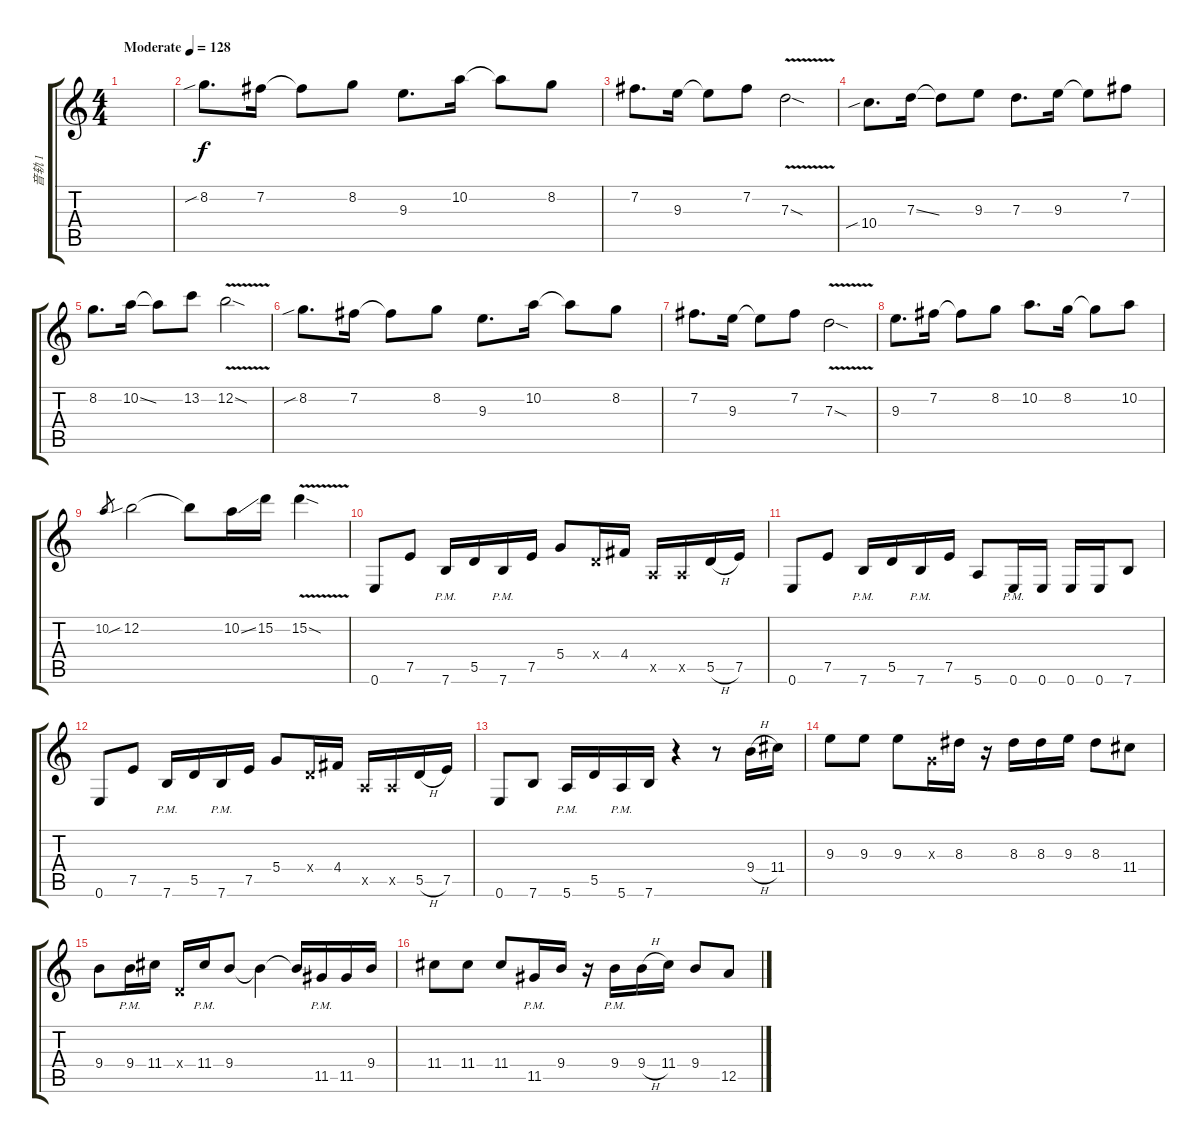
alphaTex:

\track ("音轨 1" "音轨 1") {instrument distortionguitar}
\staff {score tabs}
\tuning (E4 B3 G3 D3 A2 E2) {hide}
\ts (4 4)
\tempo (128 "Moderate")
\clef g2
\ks c
|
8.2{sib}.8{d} 7.2.16 7.2{t}.8 8.2.8 9.3.8{d} 10.2.16 10.2{t}.8 8.2.8 |
7.2.8{d} 9.3.16 9.3{t}.8 7.2.8 7.3{v sod}.2 |
10.4{sib}.8{d} 7.3{ss}.16 7.3{t}.8 9.3.8 7.3.8{d} 9.3.16 9.3{t}.8 7.2.8 |
8.2.8{d} 10.2{ss}.16 10.2{t}.8 13.2.8 12.2{v sod}.2 |
8.2{sib}.8{d} 7.2.16 7.2{t}.8 8.2.8 9.3.8{d} 10.2.16 10.2{t}.8 8.2.8 |
7.2.8{d} 9.3.16 9.3{t}.8 7.2.8 7.3{v sod}.2 |
9.3.8{d} 7.2.16 7.2{t}.8 8.2.8 10.2.8{d} 8.2.16 8.2{t}.8 10.2.8 |
10.2.8{gr} 12.2{sib}.2 12.2{t}.8 10.2{ss}.16 15.2.16 15.2{v sod}.4 |
0.6.8 7.5.8 7.6{pm}.16 5.5.16 7.6{pm}.16 7.5.16 5.4.8 0.4{x}.16 4.4.16 0.5{x}.16 0.5{x}.16 5.5{h}.16 7.5.16 |
0.6.8 7.5.8 7.6{pm}.16 5.5.16 7.6{pm}.16 7.5.16 5.6.8 0.6{pm}.16 0.6.16 0.6.16 0.6.16 7.6.8 |
0.6.8 7.5.8 7.6{pm}.16 5.5.16 7.6{pm}.16 7.5.16 5.4.8 0.4{x}.16 4.4.16 0.5{x}.16 0.5{x}.16 5.5{h}.16 7.5.16 |
0.6.8 7.6.8 5.6{pm}.16 5.5.16 5.6{pm}.16 7.6.16 r.4 r.8 9.4{h}.16 11.4.16 |
9.3.8 9.3.8 9.3.8 0.3{x}.16 8.3.16 r.16 8.3.16 8.3.16 9.3.16 8.3.8 11.4.8 |
9.4.8 9.4{pm}.16 11.4.16 0.4{x}.16 11.4{pm}.16 9.4.8 9.4{t}.4 9.4{t}.16 11.5{pm}.16 11.5.16 9.4.16 |
11.4.8 11.4.8 11.4.8 11.5{pm}.16 9.4.16 r.16 9.4{pm}.16 9.4{h}.16 11.4.16 9.4.8 12.5.8
